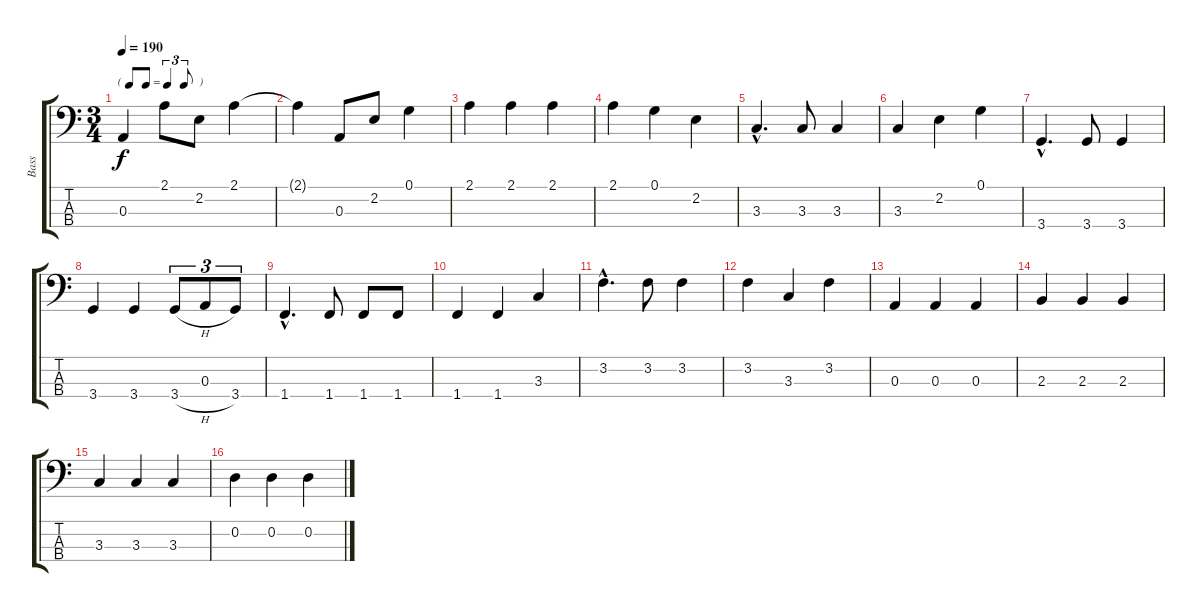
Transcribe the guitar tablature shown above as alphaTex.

\track ("Bass" "Bass") {instrument electricbassfinger}
\staff {score tabs}
\tuning (G2 D2 A1 E1) {hide}
\ts (3 4)
\tf triplet8th
\tempo 190
\clef f4
\ks c
0.3.4{dy f} 2.1.8 2.2.8 2.1.4 |
2.1{t}.4 0.3.8 2.2.8 0.1.4 |
2.1.4 2.1.4 2.1.4 |
2.1.4 0.1.4 2.2.4 |
3.3{hac}.4{d} 3.3.8 3.3.4 |
3.3.4 2.2.4 0.1.4 |
3.4{hac}.4{d} 3.4.8 3.4.4 |
3.4.4 3.4.4 3.4{h}.8{tu (3 2)} 0.3.8{tu (3 2)} 3.4.8{tu (3 2)} |
1.4{hac}.4{d} 1.4.8 1.4.8 1.4.8 |
1.4.4 1.4.4 3.3.4 |
3.2{hac}.4{d} 3.2.8 3.2.4 |
3.2.4 3.3.4 3.2.4 |
0.3.4 0.3.4 0.3.4 |
2.3.4 2.3.4 2.3.4 |
3.3.4 3.3.4 3.3.4 |
0.2.4 0.2.4 0.2.4
